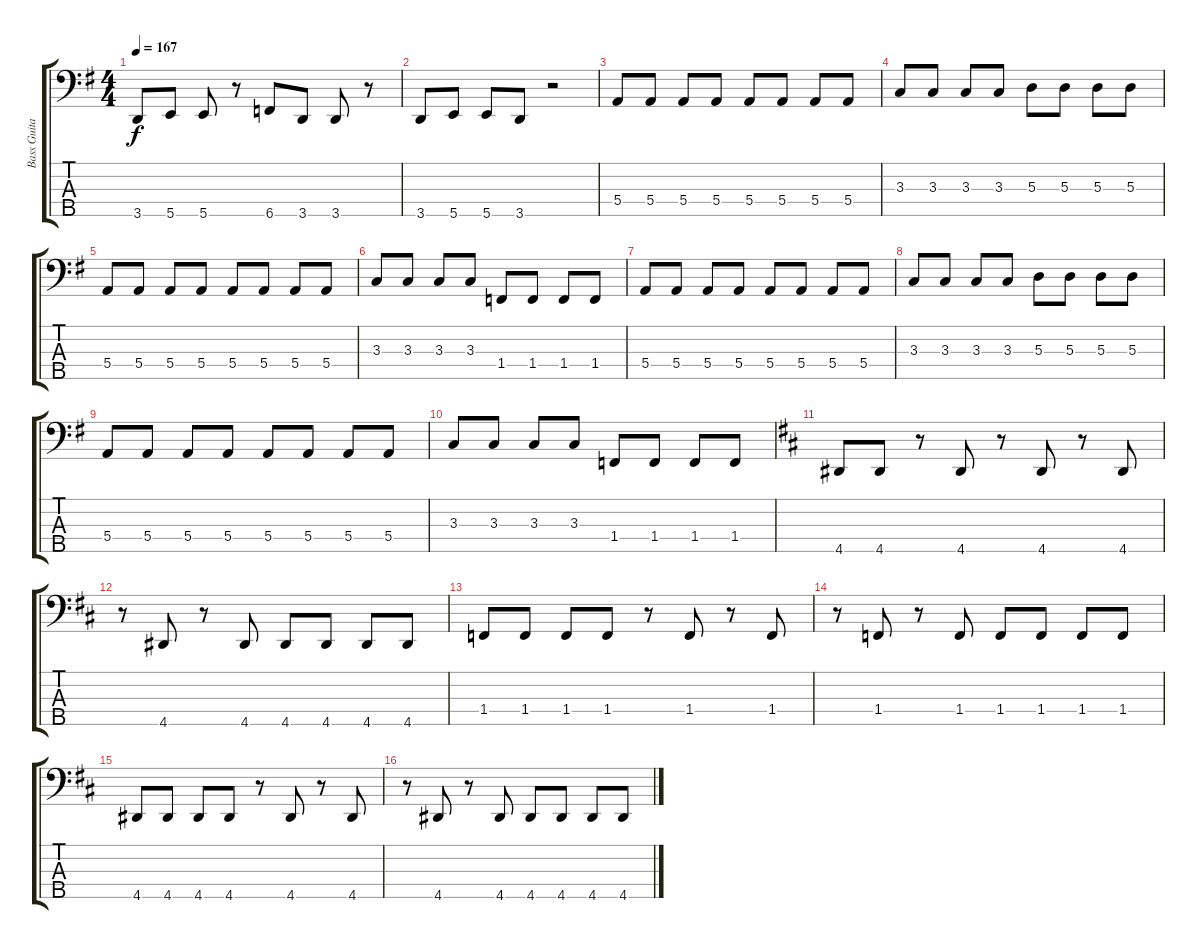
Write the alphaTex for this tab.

\track ("Bass Guitar" "Bass Guita") {instrument electricbassfinger}
\staff {score tabs}
\tuning (G2 D2 A1 E1 B0) {hide}
\ts (4 4)
\tempo 167
\clef f4
\ks eminor
3.5.8{dy f} 5.5.8 5.5.8 r.8 6.5.8 3.5.8 3.5.8 r.8 |
3.5.8 5.5.8 5.5.8 3.5.8 r.2 |
5.4.8 5.4.8 5.4.8 5.4.8 5.4.8 5.4.8 5.4.8 5.4.8 |
3.3.8 3.3.8 3.3.8 3.3.8 5.3.8 5.3.8 5.3.8 5.3.8 |
5.4.8 5.4.8 5.4.8 5.4.8 5.4.8 5.4.8 5.4.8 5.4.8 |
3.3.8 3.3.8 3.3.8 3.3.8 1.4.8 1.4.8 1.4.8 1.4.8 |
5.4.8 5.4.8 5.4.8 5.4.8 5.4.8 5.4.8 5.4.8 5.4.8 |
3.3.8 3.3.8 3.3.8 3.3.8 5.3.8 5.3.8 5.3.8 5.3.8 |
5.4.8 5.4.8 5.4.8 5.4.8 5.4.8 5.4.8 5.4.8 5.4.8 |
3.3.8 3.3.8 3.3.8 3.3.8 1.4.8 1.4.8 1.4.8 1.4.8 |
\ks d
4.5.8 4.5.8 r.8 4.5.8 r.8 4.5.8 r.8 4.5.8 |
r.8 4.5.8 r.8 4.5.8 4.5.8 4.5.8 4.5.8 4.5.8 |
1.4.8 1.4.8 1.4.8 1.4.8 r.8 1.4.8 r.8 1.4.8 |
r.8 1.4.8 r.8 1.4.8 1.4.8 1.4.8 1.4.8 1.4.8 |
4.5.8 4.5.8 4.5.8 4.5.8 r.8 4.5.8 r.8 4.5.8 |
r.8 4.5.8 r.8 4.5.8 4.5.8 4.5.8 4.5.8 4.5.8
